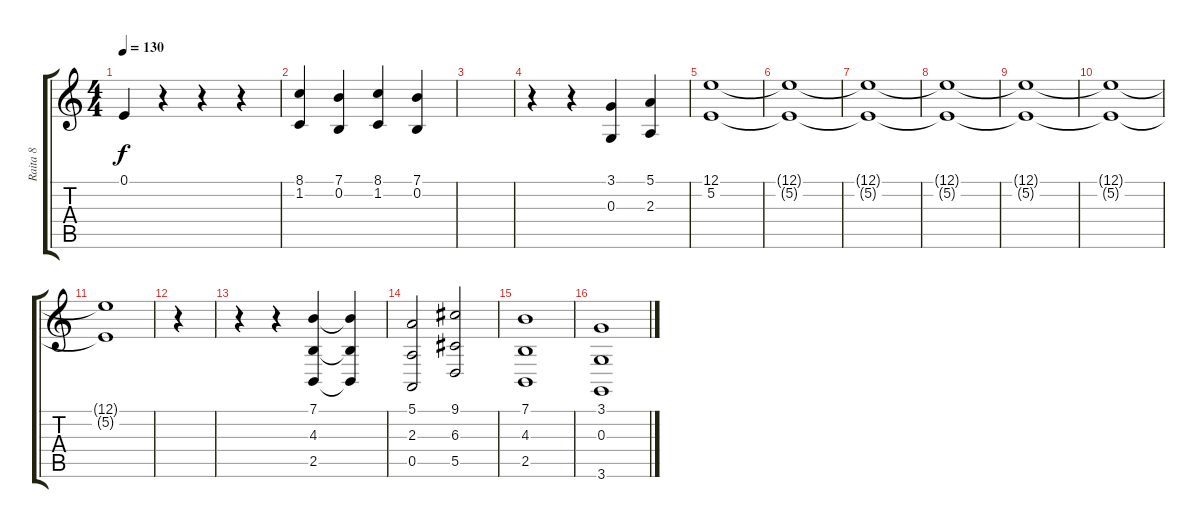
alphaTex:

\track ("Raita 8" "Raita 8") {instrument choiraahs}
\staff {score tabs}
\tuning (E4 B3 G3 D3 A2 E2) {hide}
\ts (4 4)
\tempo 130
\clef g2
\ks c
0.1.4{dy f} r.4 r.4 r.4 |
(8.1 1.2).4 (7.1 0.2).4 (8.1 1.2).4 (7.1 0.2).4 |
|
r.4 r.4 (3.1 0.3).4 (5.1 2.3).4 |
(12.1 5.2).1 |
(12.1{t} 5.2{t}).1 |
(12.1{t} 5.2{t}).1 |
(12.1{t} 5.2{t}).1 |
(12.1{t} 5.2{t}).1 |
(12.1{t} 5.2{t}).1 |
(12.1{t} 5.2{t}).1 |
r.4 |
r.4 r.4 (7.1 4.3 2.5).4 (7.1{t} 4.3{t} 2.5{t}).4 |
(5.1 2.3 0.5).2 (9.1 6.3 5.5).2 |
(7.1 4.3 2.5).1 |
(3.1 0.3 3.6).1
